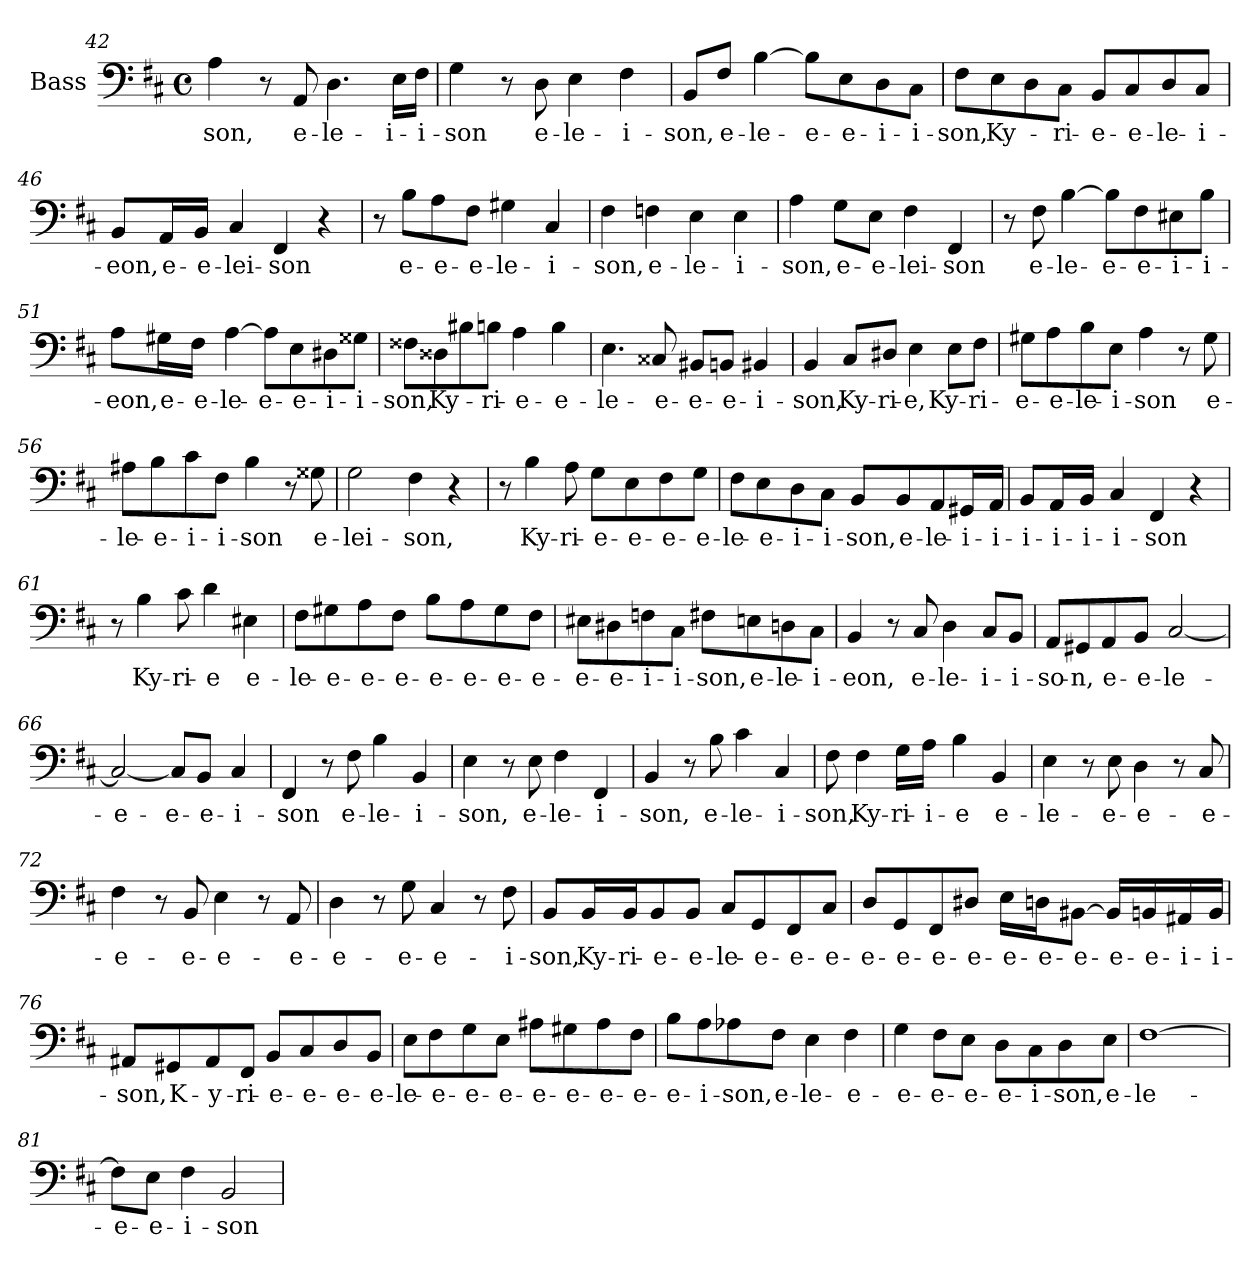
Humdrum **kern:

**kern	**text
*part1	*part1
*staff1	*staff1
*I"Bass	*
*I'B.	*
!!LO:LB:g=z
*clefF4	*
*k[f#c#]	*
*D:	*
*M4/4	*
*met(c)	*
=42	=42
4A\	-son,
8r	.
8AA/	e-
4.D\	-le-
16E\LL	-i-
16F#\JJ	-i-
=43	=43
4G\	son
8r	.
8D\	e-
4E\	-le-
4F#\	-i-
=44	=44
8BB/L	-son,
8F#/J	e-
[4B\	-le-
8B\L]	-e-
8E\	-e-
8D\	-i-
8C#\J	-i-
=45	=45
8F#\L	-son,
8E\	Ky-
8D\	.
8C#\J	-ri-
8BB/L	-e-
8C#/	-e-
8D/	-le-
8C#/J	-i-
=46	=46
8BB/L	-eon,
16AA/L	e-
16BB/JJ	-e-
4C#/	-lei-
4FF#/	-son
4r	.
!!LO:PB:g=z
=47	=47
8r	.
8B\L	e-
8A\	-e-
8F#\J	-e-
4G#X\	-le-
4C#/	-i-
=48	=48
4F#\	-son,
4Fn\	e-
4E\	-le-
4E\	-i-
=49	=49
4A\	-son,
8G\L	e-
8E\J	-e-
4F#\	-lei-
4FF#/	-son
=50	=50
8r	.
8F#\	e-
[4B\	-le-
8B\L]	-e-
8F#\	-e-
8E#X\	-i-
8B\J	-i-
=51	=51
8A\L	-eon,
16G#X\L	e-
16F#\JJ	-e-
[4A\	-le-
8A\L]	-e-
8E\	-e-
8D#X\	-i-
8G##X\J	-i-
!!LO:LB:g=z
=52	=52
8F##X\L	-son,
8D##X\	Ky-
8B#X\	.
8Bn\J	-ri-
4A\	-e-
4B\	-e-
=53	=53
4.E\	-le-
8C##X/	-e-
8BB#X/L	-e-
8BBn/J	-e-
4BB#X/	-i-
=54	=54
4BB/	-son,
8C#/L	Ky-
8D#X/J	-ri-
4E\	-e,
8E\L	Ky-
8F#\J	-ri-
=55	=55
8G#X\L	-e-
8A\	-e-
8B\	-le-
8E\J	-i-
4A\	-son
8r	.
8G#\	e-
=56	=56
8A#X\L	-le-
8B\	-e-
8c#\	-i-
8F#\J	-i-
4B\	-son
8r	.
8G##X\	e-
!!LO:LB:g=z
=57	=57
2G\	-lei-
4F#\	-son,
4r	.
=58	=58
8r	.
4B\	Ky-
8A\	-ri-
8G\L	-e-
8E\	-e-
8F#\	-e-
8G\J	-e-
=59	=59
8F#\L	-le-
8E\	-e-
8D\	-i-
8C#\J	-i-
8BB/L	-son,
8BB/	e-
8AA/	-le-
16GG#X/L	-i-
16AA/JJ	-i-
=60	=60
8BB/L	-i-
16AA/L	-i-
16BB/JJ	-i-
4C#/	-i-
4FF#/	-son
4r	.
=61	=61
8r	.
4B\	Ky-
8c#\	-ri-
4d\	-e
4E#X\	e-
!!LO:LB:g=z
=62	=62
8F#\L	-le-
8G#X\	-e-
8A\	-e-
8F#\J	-e-
8B\L	-e-
8A\	-e-
8G#\	-e-
8F#\J	-e-
=63	=63
8E#X\L	-e-
8D#X\	-e-
8Fn\	-i-
8C#\J	-i-
8F#X\L	-son,
8En\	e-
8Dn\	-le-
8C#\J	-i-
=64	=64
4BB/	-eon,
8r	.
8C#/	e-
4D\	-le-
8C#/L	-i-
8BB/J	-i-
=65	=65
8AA/L	-so-
8GG#X/	-n,
8AA/	e-
8BB/J	-e-
[2C#/	-le-
=66	=66
2C#/_	-e-
8C#/L]	-e-
8BB/J	-e-
4C#/	-i-
!!LO:LB:g=z
=67	=67
4FF#/	-son
8r	.
8F#\	e-
4B\	-le-
4BB/	-i-
=68	=68
4E\	-son,
8r	.
8E\	e-
4F#\	-le-
4FF#/	-i-
=69	=69
4BB/	-son,
8r	.
8B\	e-
4c#\	-le-
4C#/	-i-
=70	=70
8F#\	-son,
4F#\	Ky-
16G\LL	-ri-
16A\JJ	-i-
4B\	-e
4BB/	e-
=71	=71
4E\	-le-
8r	.
8E\	-e-
4D\	-e-
8r	.
8C#/	-e-
=72	=72
4F#\	-e-
8r	.
8BB/	-e-
4E\	-e-
8r	.
8AA/	-e-
!!LO:LB:g=z
=73	=73
4D\	-e-
8r	.
8G\	-e-
4C#/	-e-
8r	.
8F#\	-i-
=74	=74
8BB/L	-son,
16BB/L	Ky-
16BB/J	-ri-
8BB/	-e-
8BB/J	-e-
8C#/L	-le-
8GG/	-e-
8FF#/	-e-
8C#/J	-e-
=75	=75
8D/L	-e-
8GG/	-e-
8FF#/	-e-
8D#X/J	-e-
16E\LL	-e-
16Dn\J	-e-
[8BB#X\J	-e-
16BB#/LL]	-e-
16BBn/	-e-
16AA#X/	-i-
16BB/JJ	-i-
=76	=76
8AA#X/L	-son,
8GG#X/	K-
8AA#/	-y-
8FF#/J	-ri-
8BB/L	-e-
8C#/	-e-
8D/	-e-
8BB/J	-e-
!!LO:LB:g=z
=77	=77
8E\L	-le-
8F#\	-e-
8G\	-e-
8E\J	-e-
8A#X\L	-e-
8G#X\	-e-
8A#\	-e-
8F#\J	-e-
=78	=78
8B\L	-e-
8A\	-i-
8A-X\	-son,
8F#\J	e-
4E\	-le-
4F#\	-e-
=79	=79
4G\	-e-
8F#\L	-e-
8E\J	-e-
8D\L	-e-
8C#\	-i-
8D\	-son,
8E\J	e-
=80	=80
[1F#	-le-
=81	=81
8F#\L]	-e-
8E\J	-e-
4F#\	-i-
2BB/	-son
=	=
*-	*-
